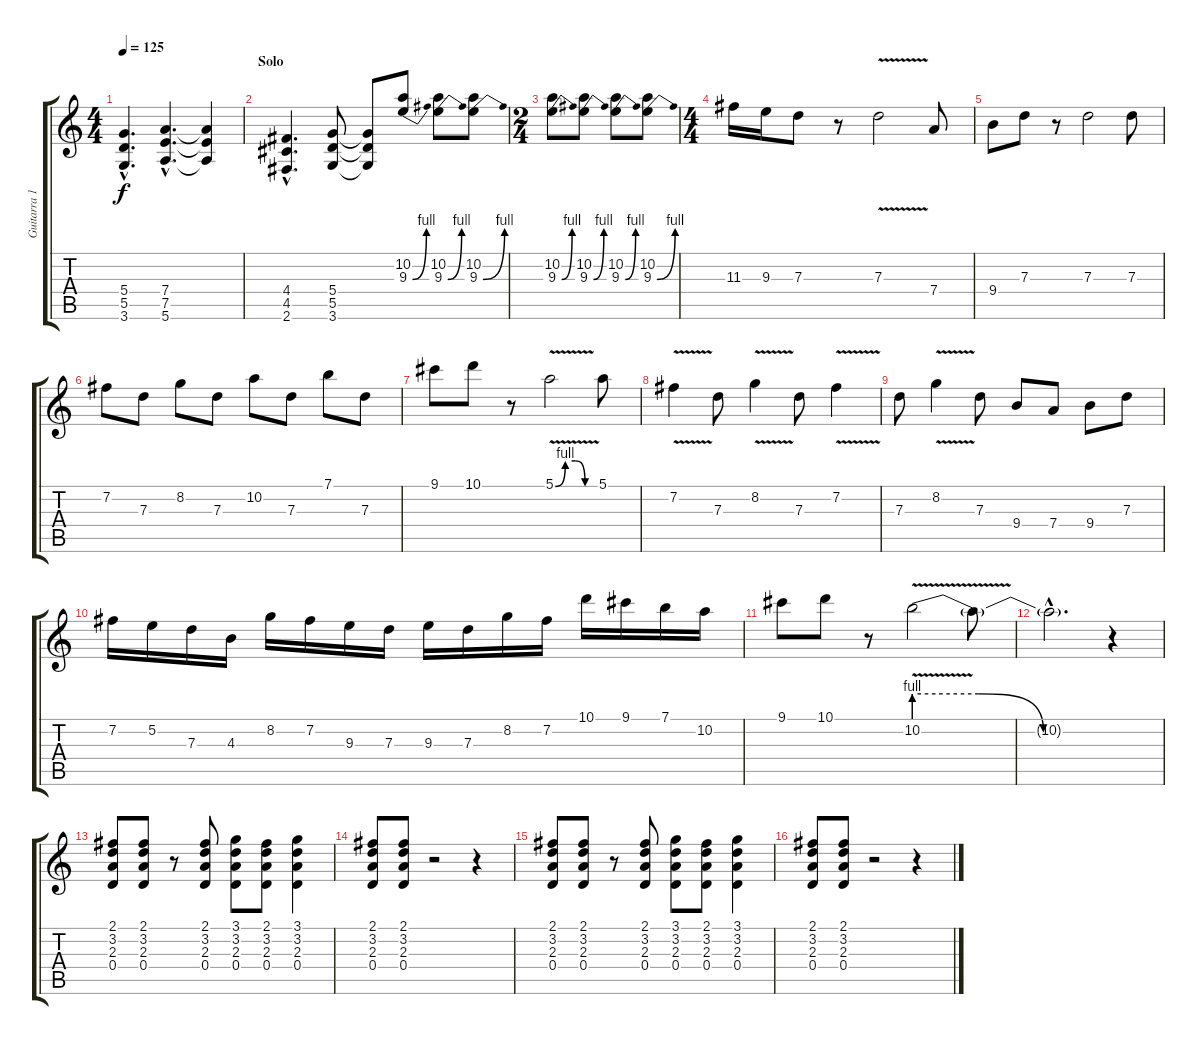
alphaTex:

\track ("Guitarra 1" "Guitarra 1") {instrument overdrivenguitar}
\staff {score tabs}
\tuning (E4 B3 G3 D3 A2 E2) {hide}
\ts (4 4)
\tempo 125
\clef g2
\ks c
(5.4{hac} 5.5{hac} 3.6{hac}).4{d dy f} (7.4{hac} 7.5{hac} 5.6{hac}).4{d} (7.4{t} 7.5{t} 5.6{t}).4 |
\section ("" "Solo")
(4.4{hac} 4.5{hac} 2.6{hac}).4{d} (5.4 5.5 3.6).8 (5.4{t} 5.5{t} 3.6{t}).8 (10.2 9.3{be (bend 0 0 60 4)}).8{volume 16} (10.2 9.3{be (bend 0 0 60 4)}).8 (10.2 9.3{be (bend 0 0 60 4)}).8 |
\ts (2 4)
(10.2 9.3{be (bend 0 0 60 4)}).8 (10.2 9.3{be (bend 0 0 60 4)}).8 (10.2 9.3{be (bend 0 0 60 4)}).8 (10.2 9.3{be (bend 0 0 60 4)}).8 |
\ts (4 4)
11.3.16 9.3.16 7.3.8 r.8 7.3{v}.2 7.4.8 |
9.4.8 7.3.8 r.8 7.3.2 7.3.8 |
7.2.8 7.3.8 8.2.8 7.3.8 10.2.8 7.3.8 7.1.8 7.3.8 |
9.1.8 10.1.8 r.8 5.1{be (custom 0 0 15 4 30 4 45 0 60 0) v}.2 5.1.8 |
7.2{v}.4 7.3.8 8.2{v}.4 7.3.8 7.2{v}.4 |
7.3.8 8.2{v}.4 7.3.8 9.4.8 7.4.8 9.4.8 7.3.8 |
7.2.16 5.2.16 7.3.16 4.3.16 8.2.16 7.2.16 9.3.16 7.3.16 9.3.16 7.3.16 8.2.16 7.2.16 10.1.16 9.1.16 7.1.16 10.2.16 |
9.1.8 10.1.8 r.8 10.2{be (custom 0 4 20 4 40 0 60 0) v}.2{instrument guitarharmonics} 10.2{t}.8 |
10.2{hac t}.2{d} r.4{instrument overdrivenguitar} |
(2.1 3.2 2.3 0.4).8{volume 11} (2.1 3.2 2.3 0.4).8 r.8 (2.1 3.2 2.3 0.4).8 (3.1 3.2 2.3 0.4).8 (2.1 3.2 2.3 0.4).8 (3.1 3.2 2.3 0.4).4 |
(2.1 3.2 2.3 0.4).8 (2.1 3.2 2.3 0.4).8 r.2 r.4 |
(2.1 3.2 2.3 0.4).8 (2.1 3.2 2.3 0.4).8 r.8 (2.1 3.2 2.3 0.4).8 (3.1 3.2 2.3 0.4).8 (2.1 3.2 2.3 0.4).8 (3.1 3.2 2.3 0.4).4 |
(2.1 3.2 2.3 0.4).8 (2.1 3.2 2.3 0.4).8 r.2 r.4
